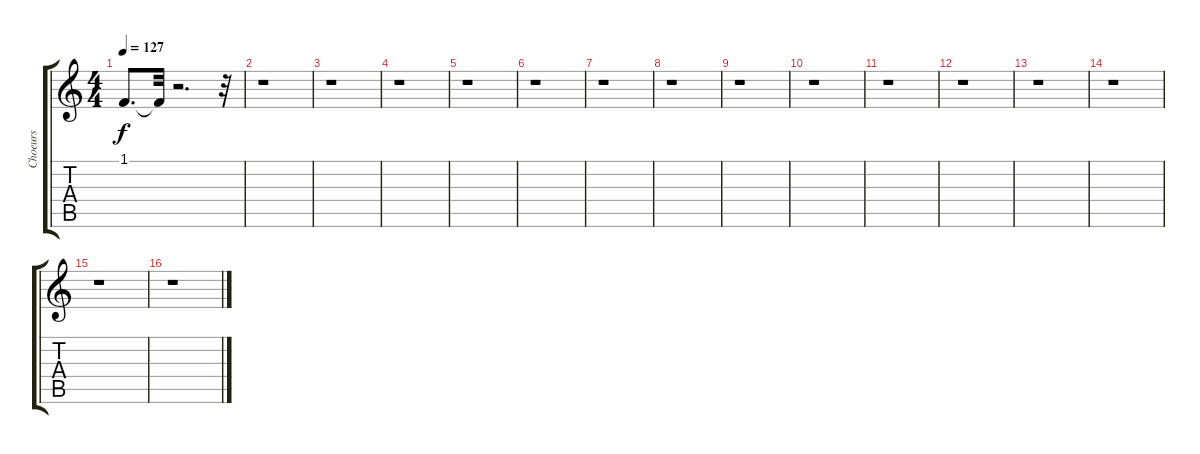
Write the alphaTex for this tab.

\track ("Choeurs" "Choeurs") {instrument choiraahs}
\staff {score tabs}
\tuning (E4 B3 G3 D3 A2 E2) {hide}
\ts (4 4)
\tempo 127
\clef g2
\ks c
1.1.8{d dy f} 1.1{t}.32 r.2{d} r.32 |
r.1 |
r.1 |
r.1 |
r.1 |
r.1 |
r.1 |
r.1 |
r.1 |
r.1 |
r.1 |
r.1 |
r.1 |
r.1 |
r.1 |
r.1
